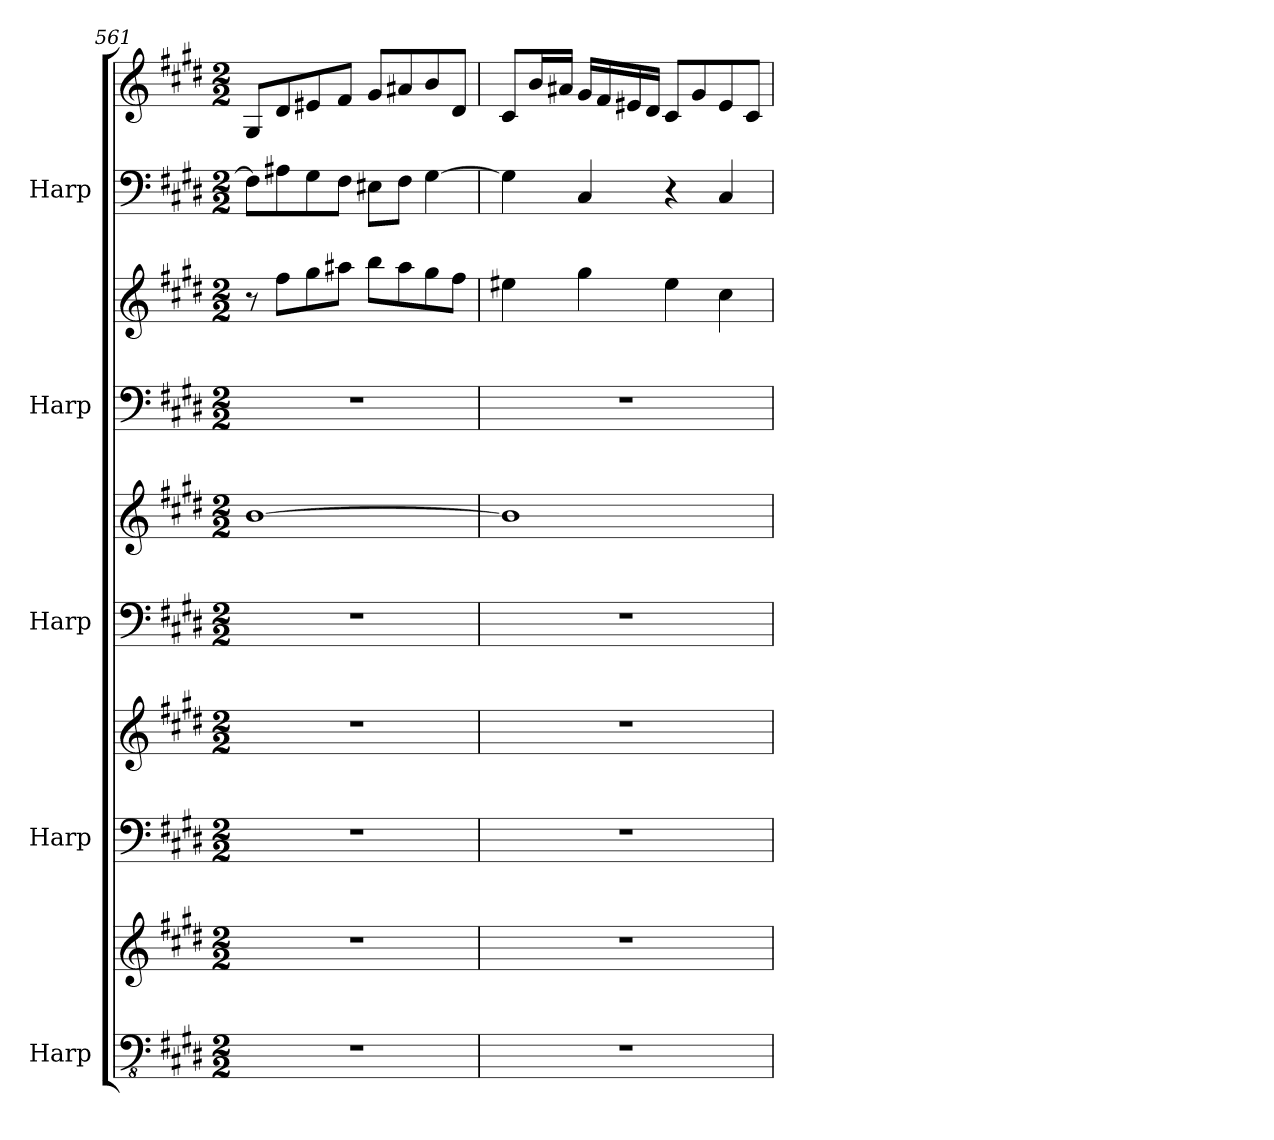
**kern	**kern	**kern	**kern	**kern	**kern	**kern	**kern	**kern	**kern
*part5	*part5	*part4	*part4	*part3	*part3	*part2	*part2	*part1	*part1
*staff10	*staff9	*staff8	*staff7	*staff6	*staff5	*staff4	*staff3	*staff2	*staff1
*I"Harp	*	*I"Harp	*	*I"Harp	*	*I"Harp	*	*I"Harp	*
*I'Hp	*	*I'Hp	*	*I'Hp	*	*I'Hp	*	*I'Hp	*
*clefFv4	*clefG2	*clefF4	*clefG2	*clefF4	*clefG2	*clefF4	*clefG2	*clefF4	*clefG2
*k[f#c#g#d#]	*k[f#c#g#d#]	*k[f#c#g#d#]	*k[f#c#g#d#]	*k[f#c#g#d#]	*k[f#c#g#d#]	*k[f#c#g#d#]	*k[f#c#g#d#]	*k[f#c#g#d#]	*k[f#c#g#d#]
*M2/2	*M2/2	*M2/2	*M2/2	*M2/2	*M2/2	*M2/2	*M2/2	*M2/2	*M2/2
=561	=561	=561	=561	=561	=561	=561	=561	=561	=561
1r	1r	1r	1r	1r	[1b	1r	8r	8F#\L]	8G#/L
.	.	.	.	.	.	.	8ff#\L	8A#X\	8d#/
.	.	.	.	.	.	.	8gg#\	8G#\	8e#X/
.	.	.	.	.	.	.	8aa#X\J	8F#\J	8f#/J
.	.	.	.	.	.	.	8bb\L	8E#X\L	8g#/L
.	.	.	.	.	.	.	8aa#\	8F#\J	8a#X/
.	.	.	.	.	.	.	8gg#\	[4G#\	8b/
.	.	.	.	.	.	.	8ff#\J	.	8d#/J
=562	=562	=562	=562	=562	=562	=562	=562	=562	=562
1r	1r	1r	1r	1r	1b]	1r	4ee#X\	4G#\]	8c#/L
.	.	.	.	.	.	.	.	.	16b/L
.	.	.	.	.	.	.	.	.	16a#X/JJ
.	.	.	.	.	.	.	4gg#\	4C#/	16g#/LL
.	.	.	.	.	.	.	.	.	16f#/
.	.	.	.	.	.	.	.	.	16e#X/
.	.	.	.	.	.	.	.	.	16d#/JJ
.	.	.	.	.	.	.	4ee#\	4r	8c#/L
.	.	.	.	.	.	.	.	.	8g#/
.	.	.	.	.	.	.	4cc#\	4C#/	8e#/
.	.	.	.	.	.	.	.	.	8c#/J
=	=	=	=	=	=	=	=	=	=
*-	*-	*-	*-	*-	*-	*-	*-	*-	*-
